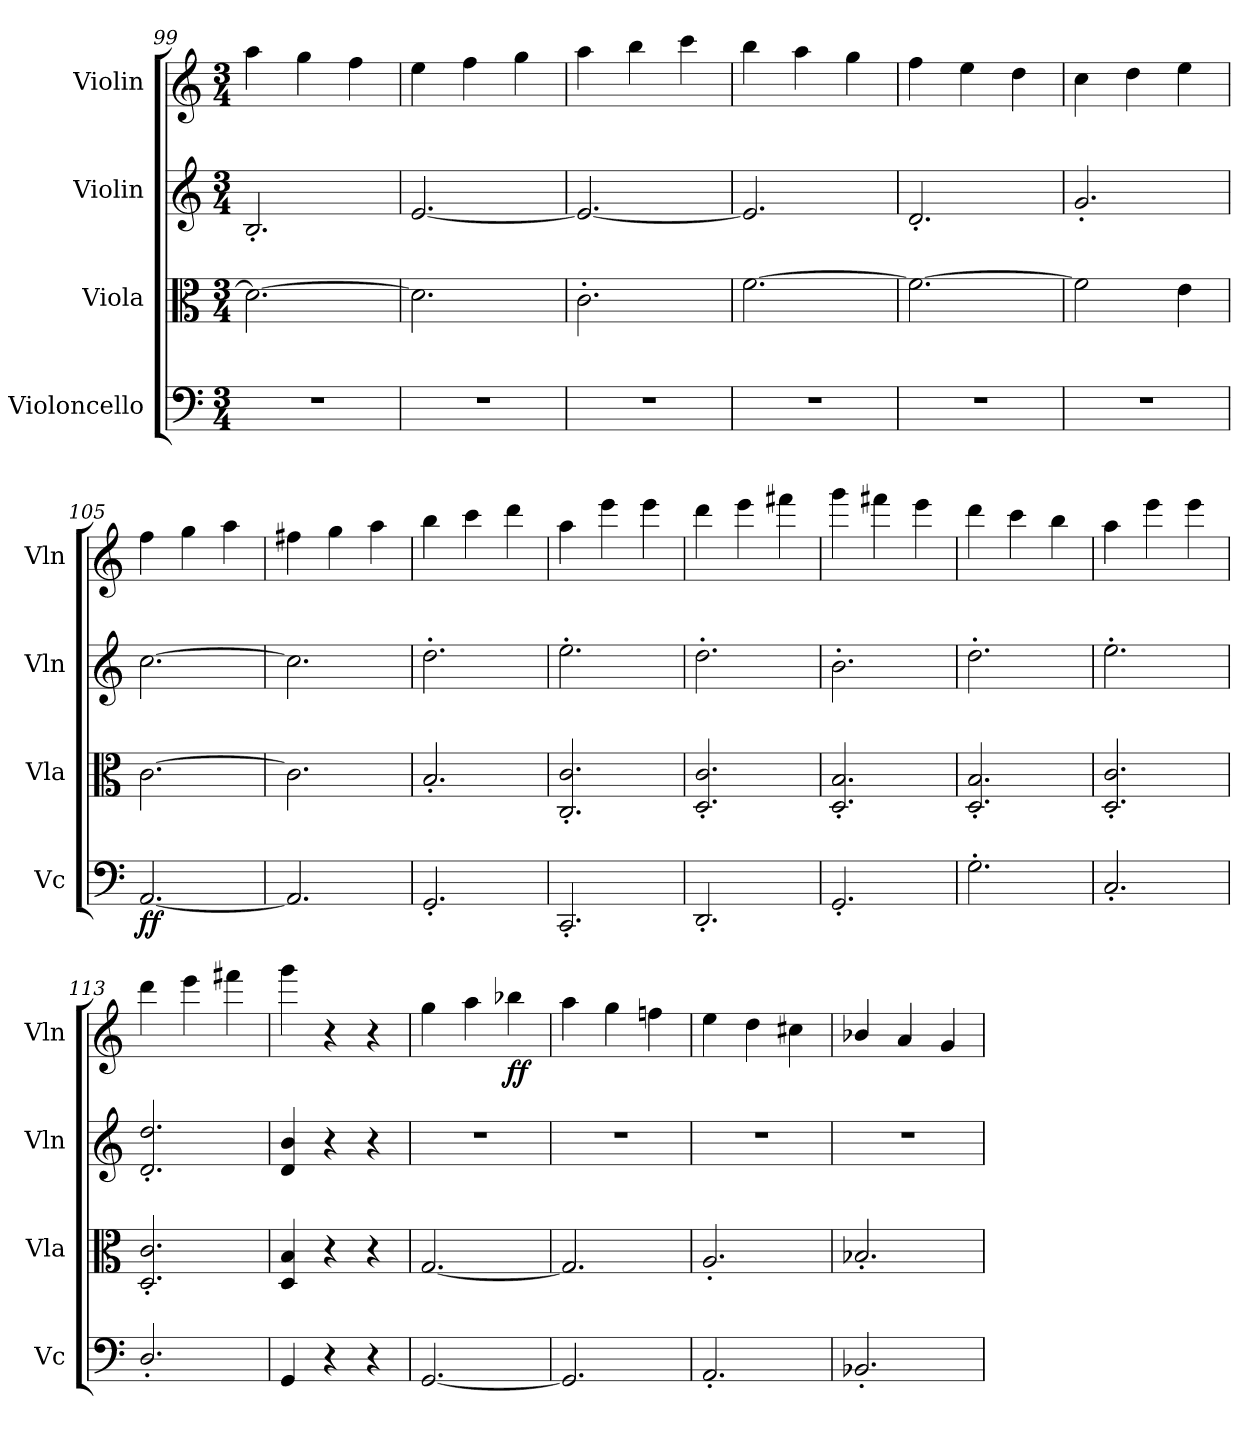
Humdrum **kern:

**kern	**dynam	**kern	**kern	**kern	**dynam
*part4	*part4	*part3	*part2	*part1	*part1
*staff4	*staff4	*staff3	*staff2	*staff1	*staff1
*I"Violoncello	*	*I"Viola	*I"Violin	*I"Violin	*
*I'Vc	*	*I'Vla	*I'Vln	*I'Vln	*
*clefF4	*	*clefC3	*clefG2	*clefG2	*
*k[]	*	*k[]	*k[]	*k[]	*
*M3/4	*	*M3/4	*M3/4	*M3/4	*
=99	=99	=99	=99	=99	=99
2.r	.	2.d\_	2.B'/	4aa\	.
.	.	.	.	4gg\	.
.	.	.	.	4ff\	.
=100	=100	=100	=100	=100	=100
2.r	.	2.d\]	[2.e/	4ee\	.
.	.	.	.	4ff\	.
.	.	.	.	4gg\	.
=101	=101	=101	=101	=101	=101
2.r	.	2.c'\	2.e/_	4aa\	.
.	.	.	.	4bb\	.
.	.	.	.	4ccc\	.
=102	=102	=102	=102	=102	=102
2.r	.	[2.f\	2.e/]	4bb\	.
.	.	.	.	4aa\	.
.	.	.	.	4gg\	.
=103	=103	=103	=103	=103	=103
2.r	.	2.f\_	2.d'/	4ff\	.
.	.	.	.	4ee\	.
.	.	.	.	4dd\	.
=104	=104	=104	=104	=104	=104
2.r	.	2f\]	2.g'/	4cc\	.
.	.	.	.	4dd\	.
.	.	4e\	.	4ee\	.
=105	=105	=105	=105	=105	=105
[2.AA/	ff	[2.c\	[2.cc\	4ff\	.
.	.	.	.	4gg\	.
.	.	.	.	4aa\	.
=106	=106	=106	=106	=106	=106
2.AA/]	.	2.c\]	2.cc\]	4ff#X\	.
.	.	.	.	4gg\	.
.	.	.	.	4aa\	.
=107	=107	=107	=107	=107	=107
2.GG'/	.	2.B'/	2.dd'\	4bb\	.
.	.	.	.	4ccc\	.
.	.	.	.	4ddd\	.
=108	=108	=108	=108	=108	=108
2.CC'/	.	2.C'/ 2.c'/	2.ee'\	4aa\	.
.	.	.	.	4eee\	.
.	.	.	.	4eee\	.
=109	=109	=109	=109	=109	=109
2.DD'/	.	2.D'/ 2.c'/	2.dd'\	4ddd\	.
.	.	.	.	4eee\	.
.	.	.	.	4fff#X\	.
=110	=110	=110	=110	=110	=110
2.GG'/	.	2.D'/ 2.B'/	2.b'\	4ggg\	.
.	.	.	.	4fff#X\	.
.	.	.	.	4eee\	.
=111	=111	=111	=111	=111	=111
2.G'\	.	2.D'/ 2.B'/	2.dd'\	4ddd\	.
.	.	.	.	4ccc\	.
.	.	.	.	4bb\	.
=112	=112	=112	=112	=112	=112
2.C'/	.	2.D'/ 2.c'/	2.ee'\	4aa\	.
.	.	.	.	4eee\	.
.	.	.	.	4eee\	.
=113	=113	=113	=113	=113	=113
2.D'/	.	2.D'/ 2.c'/	2.d'/ 2.dd'/	4ddd\	.
.	.	.	.	4eee\	.
.	.	.	.	4fff#X\	.
=114	=114	=114	=114	=114	=114
4GG/	.	4D/ 4B/	4d/ 4b/	4ggg\	.
4r	.	4r	4r	4r	.
4r	.	4r	4r	4r	.
=115	=115	=115	=115	=115	=115
[2.GG/	.	[2.G/	2.r	4gg\	.
.	.	.	.	4aa\	.
.	.	.	.	4bb-X\	ff
=116	=116	=116	=116	=116	=116
2.GG/]	.	2.G/]	2.r	4aa\	.
.	.	.	.	4gg\	.
.	.	.	.	4ffn\	.
=117	=117	=117	=117	=117	=117
2.AA'/	.	2.A'/	2.r	4ee\	.
.	.	.	.	4dd\	.
.	.	.	.	4cc#X\	.
=118	=118	=118	=118	=118	=118
2.BB-X'/	.	2.B-X'/	2.r	4b-X/	.
.	.	.	.	4a/	.
.	.	.	.	4g/	.
=	=	=	=	=	=
*-	*-	*-	*-	*-	*-
